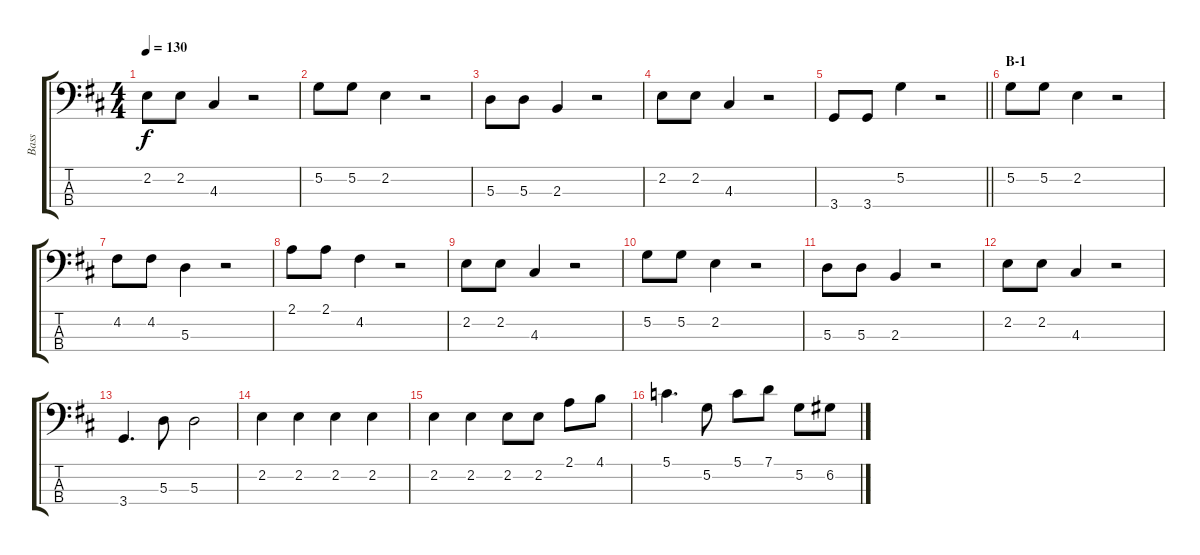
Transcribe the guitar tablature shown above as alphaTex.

\track ("Bass" "Bass") {instrument electricbassfinger}
\staff {score tabs}
\tuning (G2 D2 A1 E1) {hide}
\ts (4 4)
\tempo 130
\clef f4
\ks d
2.2.8{dy f} 2.2.8 4.3.4 r.2 |
5.2.8 5.2.8 2.2.4 r.2 |
5.3.8 5.3.8 2.3.4 r.2 |
2.2.8 2.2.8 4.3.4 r.2 |
\barLineRight lightlight
3.4.8 3.4.8 5.2.4 r.2 |
\section ("" "B-1")
5.2.8 5.2.8 2.2.4 r.2 |
4.2.8 4.2.8 5.3.4 r.2 |
2.1.8 2.1.8 4.2.4 r.2 |
2.2.8 2.2.8 4.3.4 r.2 |
5.2.8 5.2.8 2.2.4 r.2 |
5.3.8 5.3.8 2.3.4 r.2 |
2.2.8 2.2.8 4.3.4 r.2 |
3.4.4{d} 5.3.8 5.3.2 |
2.2.4 2.2.4 2.2.4 2.2.4 |
2.2.4 2.2.4 2.2.8 2.2.8 2.1.8 4.1.8 |
5.1.4{d} 5.2.8 5.1.8 7.1.8 5.2.8 6.2.8
